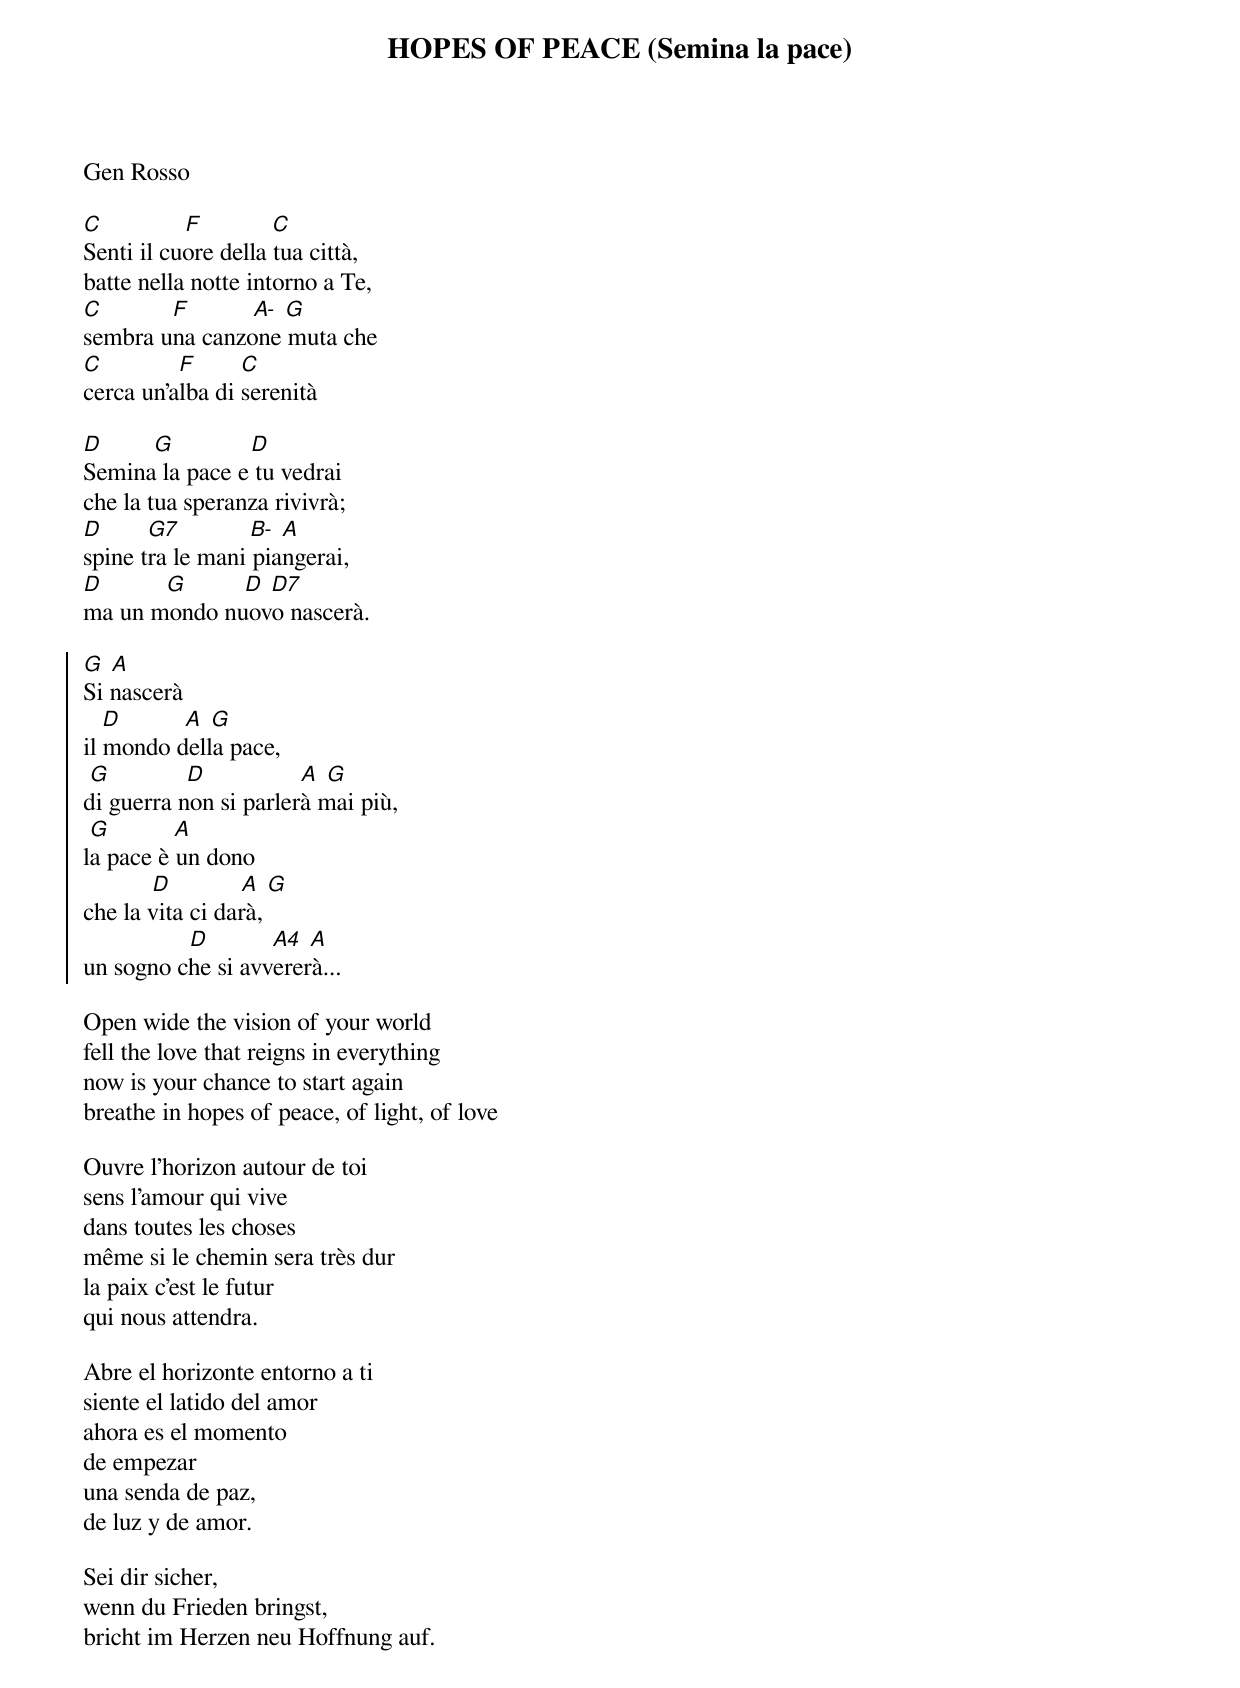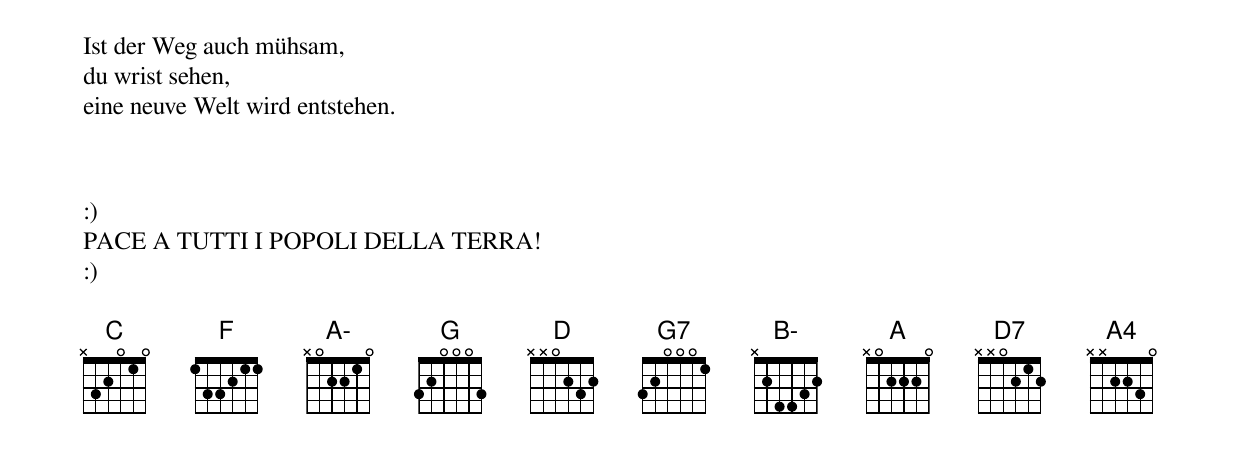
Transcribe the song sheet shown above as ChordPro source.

{title: HOPES OF PEACE (Semina la pace)}

Gen Rosso

[C]             [F]           [C]
Senti il cuore della tua città,
batte nella notte intorno a Te,
[C]           [F]          [A-] [G]
sembra una canzone muta che
[C]            [F]       [C]
cerca un'alba di serenità

[D]        [G]            [D]
Semina la pace e tu vedrai
che la tua speranza rivivrà;
[D]       [G7]           [B-] [A]
spine tra le mani piangerai,
[D]          [G]         [D] [D7]
ma un mondo nuovo nascerà.

{soc}
[G] [A]
Si nascerà
   [D]          [A] [G]
il mondo della pace,
 [G]            [D]               [A] [G]
di guerra non si parlerà mai più,
 [G]          [A]
la pace è un dono
           [D]           [A] [G]
che la vita ci darà,
                 [D]          [A4] [A]
un sogno che si avvererà...
{eoc}

Open wide the vision of your world
fell the love that reigns in everything
now is your chance to start again
breathe in hopes of peace, of light, of love

Ouvre l'horizon autour de toi
sens l'amour qui vive
dans toutes les choses
même si le chemin sera très dur
la paix c'est le futur
qui nous attendra.

Abre el horizonte entorno a ti
siente el latido del amor
ahora es el momento
de empezar
una senda de paz,
de luz y de amor.

Sei dir sicher,
wenn du Frieden bringst,
bricht im Herzen neu Hoffnung auf.
Ist der Weg auch mühsam,
du wrist sehen,
eine neuve Welt wird entstehen.



:)
PACE A TUTTI I POPOLI DELLA TERRA!
:)
</b>
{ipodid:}
